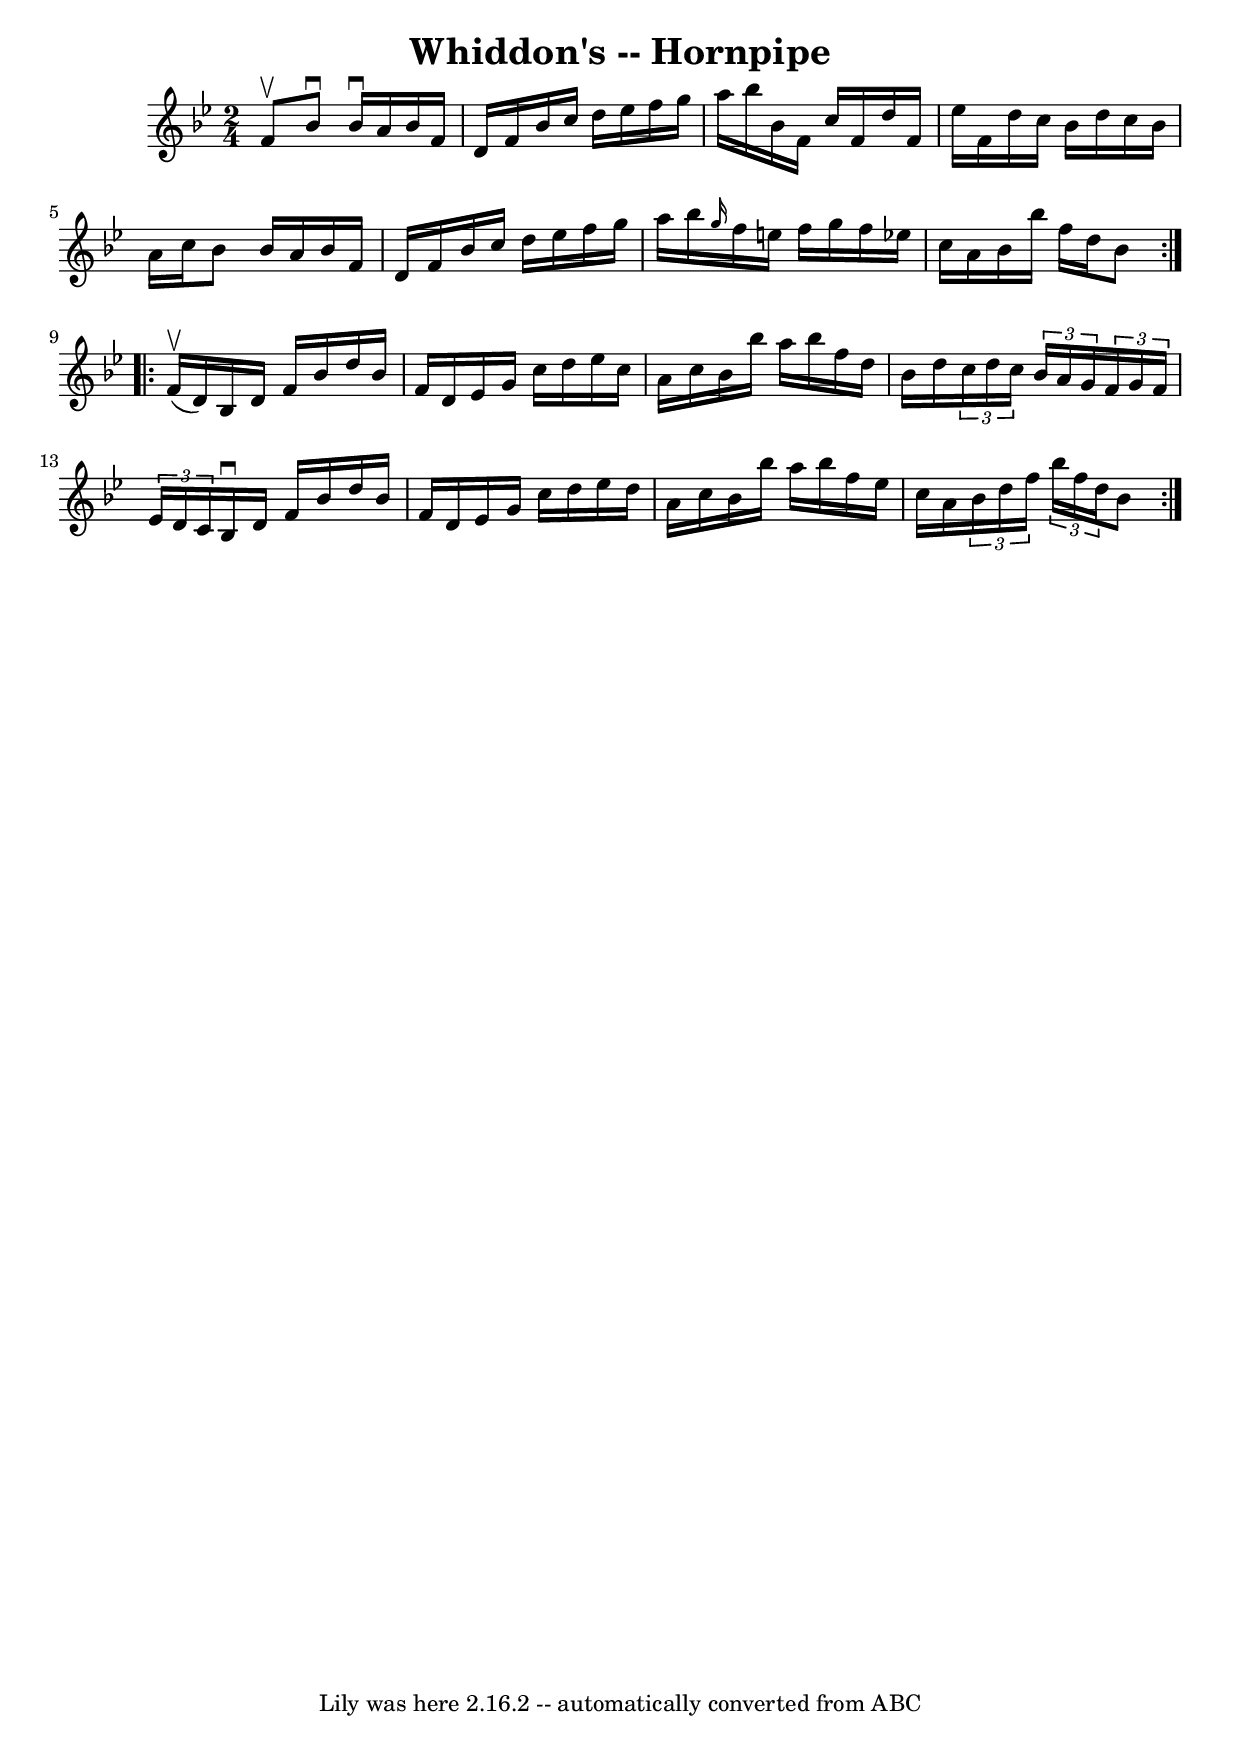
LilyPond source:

\version "2.16.2"
\include "Mammoth.ily"
\header {
  %% book = "Ryan's Mammoth Collection of Fiddle Tunes"
 crossRefNumber = "1"
 footnotes = ""
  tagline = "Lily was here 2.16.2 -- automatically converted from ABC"
  title = "Whiddon's -- Hornpipe"

}
voicedefault =  {



  \repeat volta 2 {

    \time 2/4      \key bes \major f'8^\upbow    |
 bes'8^\downbow bes'16^\downbow a'16 bes'16 f'16 d'16 f'16    |
 bes'16 c''16 d''16 ees''16 f''16 g''16 a''16 bes''16     |
 bes'16 f'16 c''16 f'16 d''16 f'16 ees''16 f'16     |
 d''16 c''16 bes'16 d''16 c''16 bes'16 a'16 c''16      |
 bes'8 bes'16 a'16 bes'16 f'16 d'16 f'16     |
 bes'16 c''16 d''16 ees''16 f''16 g''16 a''16 bes''16     |
    \grace { g''16  
	   } f''16 e''16 f''16 g''16 f''16 ees''!16 c''16 a'16     |
 bes'16 bes''16 f''16    
 d''16 bes'8    
  }     
  \repeat volta 2 { f'16 (^\upbow d'16)     |
 bes16 d'16 f'16 bes'16 d''16 bes'16 f'16 d'16    |
 ees'16 g'16 c''16 d''16 ees''16 c''16 a'16 c''16     |
 bes'16 bes''16 a''16 bes''16 f''16 d''16 bes'16 d''16     |
    \times 2/3 { c''16 d''16 c''16  
	       }   
    \times 2/3 { bes'16 a'16 g'16  
	       }   \times 2/3 { f'16 g'16 f'16  

			      }   \times 2/3 { ees'16 d'16 c'16   					     }    |
 bes16^\downbow d'16 f'16 bes'16 d''16 bes'16 f'16 d'16     |
 ees'16 g'16 c''16 d''16 ees''16 d''16 a'16 c''16     |
 bes'16 bes''16 a''16 bes''16 f''16 ees''16 c''16 a'16      |
    \times 2/3 { bes'16 d''16 f''16  
	       }   \times 2/3 { bes''16  
				f''16 d''16  
			      } bes'8    
  }   

}

\score{
  <<

    \context Staff="default"
    {
      \voicedefault 
      
    }

  >>
  \layout {
    
  }
  \midi {
  }

}
